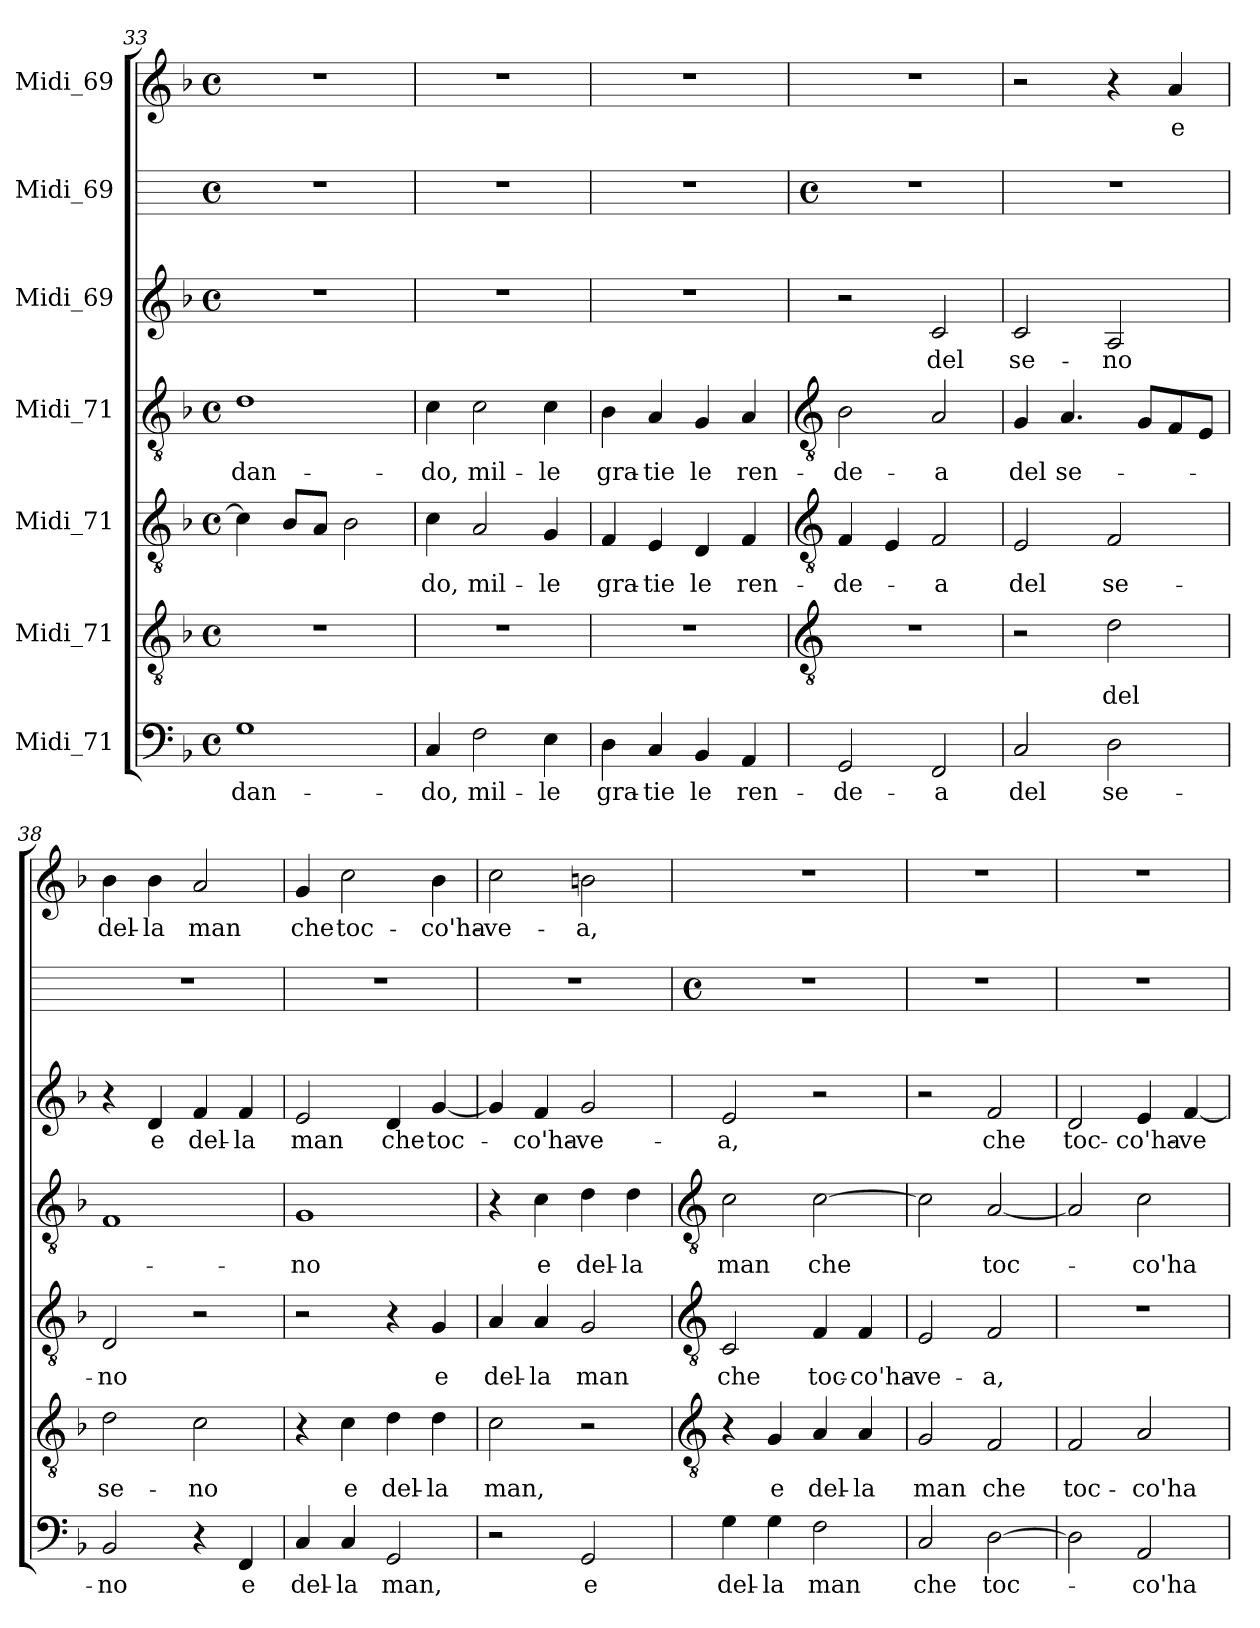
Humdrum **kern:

**kern	**text	**kern	**text	**kern	**text	**kern	**text	**kern	**text	**kern	**kern	**text
*part7	*part7	*part6	*part6	*part5	*part5	*part4	*part4	*part3	*part3	*part2	*part1	*part1
*staff7	*staff7	*staff6	*staff6	*staff5	*staff5	*staff4	*staff4	*staff3	*staff3	*staff2	*staff1	*staff1
*I"Midi_71	*	*I"Midi_71	*	*I"Midi_71	*	*I"Midi_71	*	*I"Midi_69	*	*I"Midi_69	*I"Midi_69	*
*clefF4	*	*clefGv2	*	*clefGv2	*	*clefGv2	*	*clefG2	*	*	*clefG2	*
*k[b-]	*	*k[b-]	*	*k[b-]	*	*k[b-]	*	*k[b-]	*	*	*k[b-]	*
*F:	*	*F:	*	*F:	*	*F:	*	*F:	*	*	*F:	*
*M4/4	*	*M4/4	*	*M4/4	*	*M4/4	*	*M4/4	*	*M4/4	*M4/4	*
*met(c)	*	*met(c)	*	*met(c)	*	*met(c)	*	*met(c)	*	*met(c)	*met(c)	*
=33	=33	=33	=33	=33	=33	=33	=33	=33	=33	=33	=33	=33
!	!LO:LY:b	!	!	!	!	!	!LO:LY:b	!	!	!	!	!
1G	-dan-	1r	.	4c]	.	1d	-dan-	1r	.	1r	1r	.
.	.	.	.	8B-L	.	.	.	.	.	.	.	.
.	.	.	.	8AJ	.	.	.	.	.	.	.	.
.	.	.	.	2B-	.	.	.	.	.	.	.	.
=34	=34	=34	=34	=34	=34	=34	=34	=34	=34	=34	=34	=34
!	!LO:LY:b	!	!	!	!LO:LY:b	!	!LO:LY:b	!	!	!	!	!
4C	-do,	1r	.	4c	-do,	4c	-do,	1r	.	1r	1r	.
!	!LO:LY:b	!	!	!	!LO:LY:b	!	!LO:LY:b	!	!	!	!	!
2F	mil-	.	.	2A	mil-	2c	mil-	.	.	.	.	.
!	!LO:LY:b	!	!	!	!LO:LY:b	!	!LO:LY:b	!	!	!	!	!
4E	-le	.	.	4G	-le	4c	-le	.	.	.	.	.
=35	=35	=35	=35	=35	=35	=35	=35	=35	=35	=35	=35	=35
!	!LO:LY:b	!	!	!	!LO:LY:b	!	!LO:LY:b	!	!	!	!	!
4D	gra-	1r	.	4F	gra-	4B-	gra-	1r	.	1r	1r	.
!	!LO:LY:b	!	!	!	!LO:LY:b	!	!LO:LY:b	!	!	!	!	!
4C	-tie	.	.	4E	-tie	4A	-tie	.	.	.	.	.
!	!LO:LY:b	!	!	!	!LO:LY:b	!	!LO:LY:b	!	!	!	!	!
4BB-	le	.	.	4D	le	4G	le	.	.	.	.	.
!	!LO:LY:b	!	!	!	!LO:LY:b	!	!LO:LY:b	!	!	!	!	!
4AA	ren-	.	.	4F	ren-	4A	ren-	.	.	.	.	.
!!LO:LB:g=z
=36	=36	=36	=36	=36	=36	=36	=36	=36	=36	=36	=36	=36
*	*	*clefGv2	*	*clefGv2	*	*clefGv2	*	*	*	*	*	*
*	*	*	*	*	*	*	*	*	*	*M4/4	*	*
*	*	*	*	*	*	*	*	*	*	*met(c)	*	*
!	!LO:LY:b	!	!	!	!LO:LY:b	!	!LO:LY:b	!	!	!	!	!
2GG	-de-	1r	.	4F	-de-	2B-	-de-	2r	.	1r	1r	.
.	.	.	.	4E	.	.	.	.	.	.	.	.
!	!LO:LY:b	!	!	!	!LO:LY:b	!	!LO:LY:b	!	!LO:LY:b	!	!	!
2FF	-a	.	.	2F	-a	2A	-a	2c	del	.	.	.
=37	=37	=37	=37	=37	=37	=37	=37	=37	=37	=37	=37	=37
!	!LO:LY:b	!	!	!	!LO:LY:b	!	!LO:LY:b	!	!LO:LY:b	!	!	!
2C	del	2r	.	2E	del	4G	del	2c	se-	1r	2r	.
!	!	!	!	!	!	!	!LO:LY:b	!	!	!	!	!
.	.	.	.	.	.	4.A	se-	.	.	.	.	.
!	!LO:LY:b	!	!LO:LY:b	!	!LO:LY:b	!	!	!	!LO:LY:b	!	!	!
2D	se-	2d	del	2F	se-	.	.	2A	-no	.	4r	.
.	.	.	.	.	.	8GL	.	.	.	.	.	.
!	!	!	!	!	!	!	!	!	!	!	!	!LO:LY:b
.	.	.	.	.	.	8F	.	.	.	.	4a	e
.	.	.	.	.	.	8EJ	.	.	.	.	.	.
=38	=38	=38	=38	=38	=38	=38	=38	=38	=38	=38	=38	=38
!	!LO:LY:b	!	!LO:LY:b	!	!LO:LY:b	!	!	!	!	!	!	!LO:LY:b
2BB-	-no	2d	se-	2D	-no	1F	.	4r	.	1r	4b-	del-
!	!	!	!	!	!	!	!	!	!LO:LY:b	!	!	!LO:LY:b
.	.	.	.	.	.	.	.	4d	e	.	4b-	-la
!	!	!	!LO:LY:b	!	!	!	!	!	!LO:LY:b	!	!	!LO:LY:b
4r	.	2c	-no	2r	.	.	.	4f	del-	.	2a	man
!	!LO:LY:b	!	!	!	!	!	!	!	!LO:LY:b	!	!	!
4FF	e	.	.	.	.	.	.	4f	-la	.	.	.
=39	=39	=39	=39	=39	=39	=39	=39	=39	=39	=39	=39	=39
!	!LO:LY:b	!	!	!	!	!	!LO:LY:b	!	!LO:LY:b	!	!	!LO:LY:b
4C	del-	4r	.	2r	.	1G	-no	2e	man	1r	4g	che
!	!LO:LY:b	!	!LO:LY:b	!	!	!	!	!	!	!	!	!LO:LY:b
4C	-la	4c	e	.	.	.	.	.	.	.	2cc	toc-
!	!LO:LY:b	!	!LO:LY:b	!	!	!	!	!	!LO:LY:b	!	!	!
2GG	man,	4d	del-	4r	.	.	.	4d	che	.	.	.
!	!	!	!LO:LY:b	!	!LO:LY:b	!	!	!	!LO:LY:b	!	!	!LO:LY:b
.	.	4d	-la	4G	e	.	.	[4g	toc-	.	4b-	-co'ha-
=40	=40	=40	=40	=40	=40	=40	=40	=40	=40	=40	=40	=40
!	!	!	!LO:LY:b	!	!LO:LY:b	!	!	!	!	!	!	!LO:LY:b
2r	.	2c	man,	4A	del-	4r	.	4g]	.	1r	2cc	-ve-
!	!	!	!	!	!LO:LY:b	!	!LO:LY:b	!	!LO:LY:b	!	!	!
.	.	.	.	4A	-la	4c	e	4f	-co'ha-	.	.	.
!	!LO:LY:b	!	!	!	!LO:LY:b	!	!LO:LY:b	!	!LO:LY:b	!	!	!LO:LY:b
2GG	e	2r	.	2G	man	4d	del-	2g	-ve-	.	2bn	-a,
!	!	!	!	!	!	!	!LO:LY:b	!	!	!	!	!
.	.	.	.	.	.	4d	-la	.	.	.	.	.
!!LO:LB:g=z
=41	=41	=41	=41	=41	=41	=41	=41	=41	=41	=41	=41	=41
*	*	*clefGv2	*	*clefGv2	*	*clefGv2	*	*	*	*	*	*
*	*	*	*	*	*	*	*	*	*	*M4/4	*	*
*	*	*	*	*	*	*	*	*	*	*met(c)	*	*
!	!LO:LY:b	!	!	!	!LO:LY:b	!	!LO:LY:b	!	!LO:LY:b	!	!	!
4G	del-	4r	.	2C	che	2c	man	2e	-a,	1r	1r	.
!	!LO:LY:b	!	!LO:LY:b	!	!	!	!	!	!	!	!	!
4G	-la	4G	e	.	.	.	.	.	.	.	.	.
!	!LO:LY:b	!	!LO:LY:b	!	!LO:LY:b	!	!LO:LY:b	!	!	!	!	!
2F	man	4A	del-	4F	toc-	[2c	che	2r	.	.	.	.
!	!	!	!LO:LY:b	!	!LO:LY:b	!	!	!	!	!	!	!
.	.	4A	-la	4F	-co'ha-	.	.	.	.	.	.	.
=42	=42	=42	=42	=42	=42	=42	=42	=42	=42	=42	=42	=42
!	!LO:LY:b	!	!LO:LY:b	!	!LO:LY:b	!	!	!	!	!	!	!
2C	che	2G	man	2E	-ve-	2c]	.	2r	.	1r	1r	.
!	!LO:LY:b	!	!LO:LY:b	!	!LO:LY:b	!	!LO:LY:b	!	!LO:LY:b	!	!	!
[2D	toc-	2F	che	2F	-a,	[2A	toc-	2f	che	.	.	.
=43	=43	=43	=43	=43	=43	=43	=43	=43	=43	=43	=43	=43
!	!	!	!LO:LY:b	!	!	!	!	!	!LO:LY:b	!	!	!
2D]	.	2F	toc-	1r	.	2A]	.	2d	toc-	1r	1r	.
!	!LO:LY:b	!	!LO:LY:b	!	!	!	!LO:LY:b	!	!LO:LY:b	!	!	!
2AA	-co'ha-	2A	-co'ha-	.	.	2c	-co'ha-	4e	-co'ha-	.	.	.
!	!	!	!	!	!	!	!	!	!LO:LY:b	!	!	!
.	.	.	.	.	.	.	.	[4f	-ve-	.	.	.
=	=	=	=	=	=	=	=	=	=	=	=	=
*-	*-	*-	*-	*-	*-	*-	*-	*-	*-	*-	*-	*-
